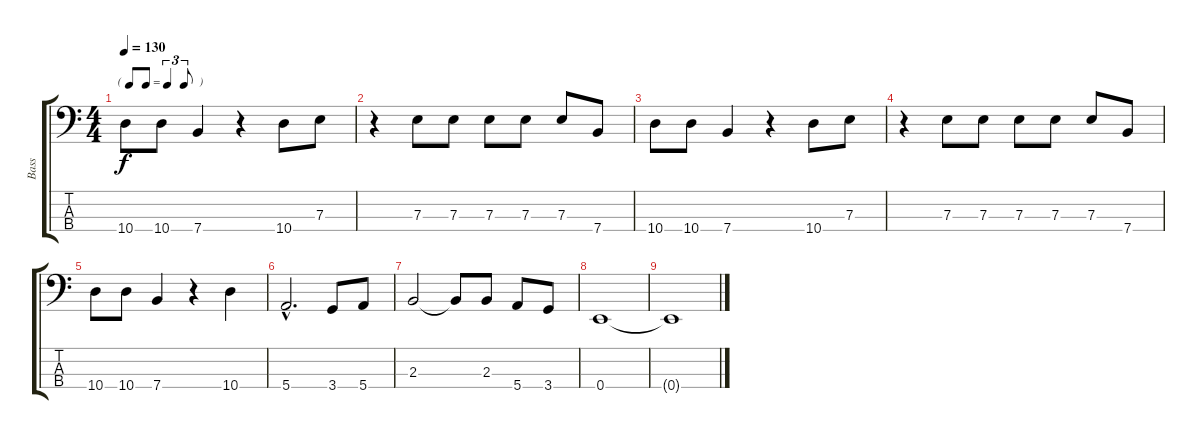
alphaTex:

\track ("Bass" "Bass") {instrument electricbassfinger}
\staff {score tabs}
\tuning (G2 D2 A1 E1) {hide}
\ts (4 4)
\tf triplet8th
\tempo 130
\clef f4
\ks c
10.4.8{dy f} 10.4.8 7.4.4 r.4 10.4.8 7.3.8 |
r.4 7.3.8 7.3.8 7.3.8 7.3.8 7.3.8 7.4.8 |
10.4.8 10.4.8 7.4.4 r.4 10.4.8 7.3.8 |
r.4 7.3.8 7.3.8 7.3.8 7.3.8 7.3.8 7.4.8 |
10.4.8 10.4.8 7.4.4 r.4 10.4.4 |
5.4{hac}.2{d} 3.4.8 5.4.8 |
2.3.2 2.3{t}.8 2.3.8 5.4.8 3.4.8 |
0.4.1 |
0.4{t}.1
